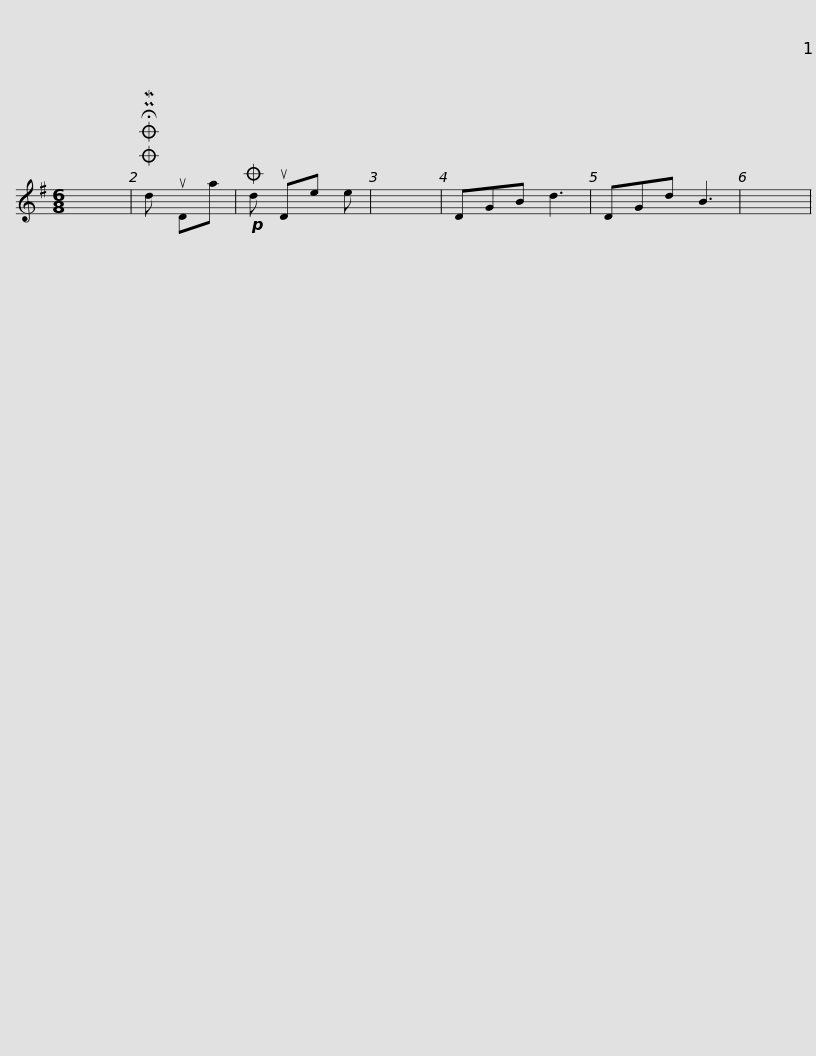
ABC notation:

X:1
L:1/8
M:6/8
I:linebreak $
K:G
V:1 treble
V:1
 x6 |OO !fermata!PMd uDa |O!p! d uDe e | x6 | DGB d3 | %5
 DGd B3 | x6 | %7
